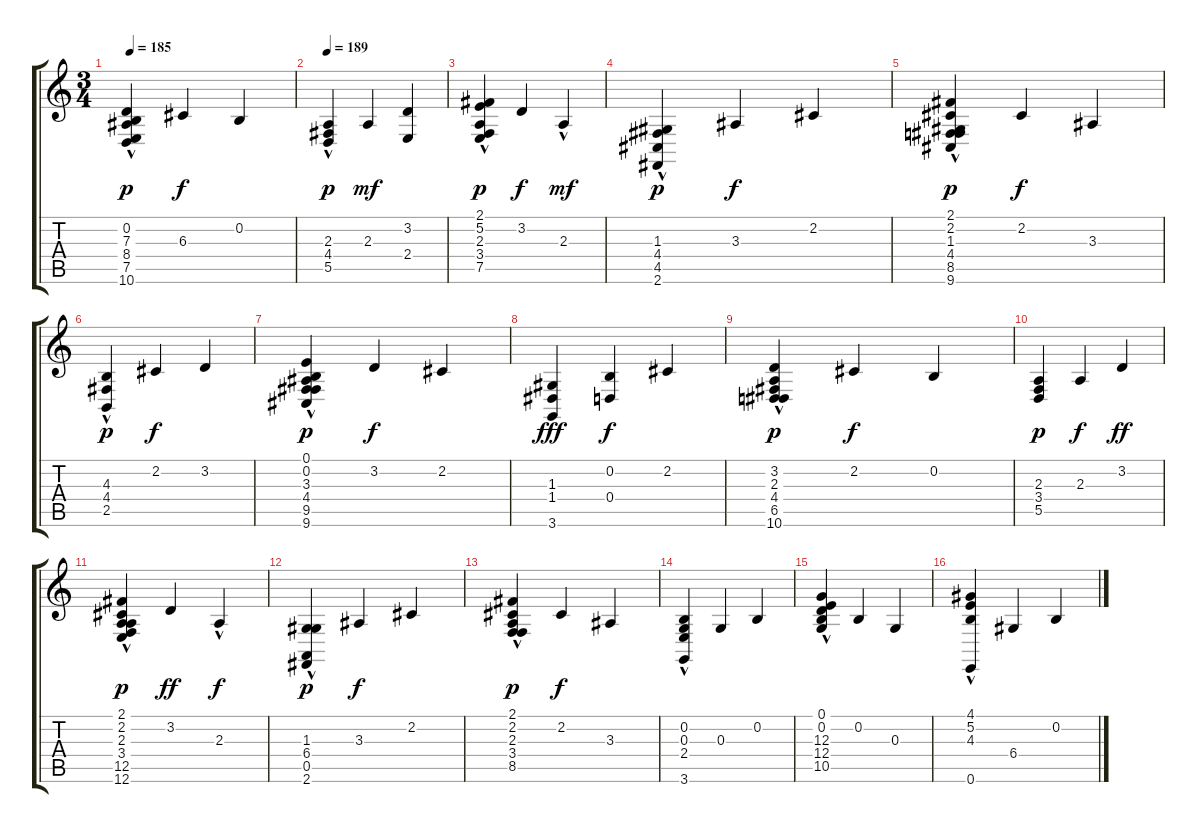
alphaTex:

\track "" {instrument acousticgrandpiano}
\staff {score tabs}
\tuning (E4 B3 G3 D3 A2 E2) {hide}
\ts (3 4)
\tempo 185
\clef g2
\ks c
(0.2 7.3 8.4{hac} 7.5{hac} 10.6).4{dy p volume 12} 6.3.4{dy f} 0.2.4 |
\tempo 189
(2.3 4.4{hac} 5.5).4{dy p} 2.3.4{dy mf} (3.2 2.4).4 |
(2.1{hac} 5.2{hac} 2.3 3.4{hac} 7.5{hac}).4{dy p volume 15} 3.2.4{dy f volume 14} 2.3{hac}.4{dy mf volume 14} |
(1.3{hac} 4.4 4.5{hac} 2.6).4{dy p volume 14} 3.3.4{dy f volume 14} 2.2.4{volume 14} |
(2.1 2.2{hac} 1.3 4.4{hac} 8.5{hac} 9.6{hac}).4{dy p} 2.2.4{dy f volume 13} 3.3.4{volume 13} |
(4.3{hac} 4.4{hac} 2.5).4{dy p volume 12} 2.2.4{dy f volume 12} 3.2.4{volume 12} |
(0.1 0.2{hac} 3.3 4.4{hac} 9.5{hac} 9.6{hac}).4{dy p volume 12} 3.2.4{dy f} 2.2.4 |
(1.3 1.4 3.6).4{dy fff volume 12} (0.2 0.4).4{dy f} 2.2.4 |
(3.2 2.3{hac} 4.4 6.5{hac} 10.6{hac}).4{dy p} 2.2.4{dy f} 0.2.4 |
(2.3 3.4 5.5).4{dy p} 2.3.4{dy f} 3.2.4{dy ff volume 12} |
(2.1 2.2{hac} 2.3 3.4 12.5 12.6).4{dy p} 3.2.4{dy ff} 2.3{hac}.4{dy f} |
(1.3{hac} 6.4{hac} 0.5{hac} 2.6).4{dy p volume 12} 3.3.4{dy f} 2.2.4 |
(2.1 2.2{hac} 2.3 3.4{hac} 8.5{hac}).4{dy p} 2.2.4{dy f volume 12} 3.3.4 |
(0.2 0.3 2.4{hac} 3.6).4 0.3.4 0.2.4 |
(0.1{hac} 0.2 12.3{hac} 12.4 10.5).4 0.2.4 0.3.4 |
(4.1{hac} 5.2{hac} 4.3 0.6).4 6.4.4 0.2.4
